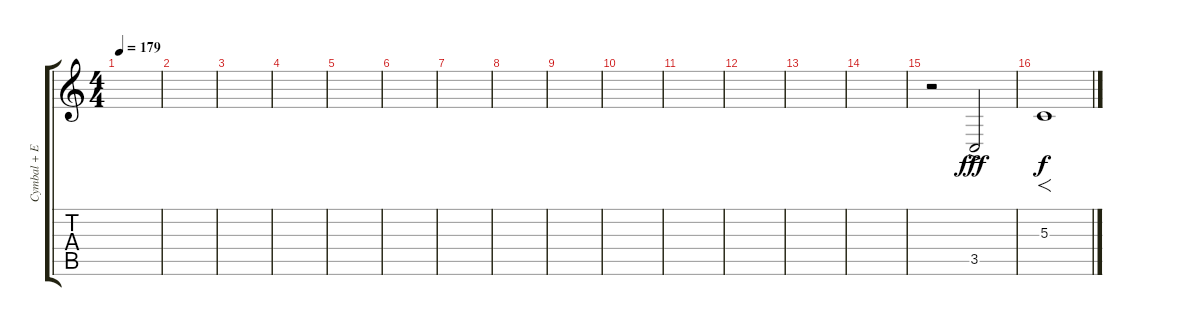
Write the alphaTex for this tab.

\track ("Cymbal + Extra Guitar" "Cymbal + E") {instrument reversecymbal}
\staff {score tabs}
\tuning (E4 B3 G3 D3 A2 D2) {hide}
\ts (4 4)
\tempo 179
\clef g2
\ks c
|
|
|
|
|
|
|
|
|
|
|
|
|
|
r.2{instrument timpani} 3.5{ac}.2{dy fff} |
5.3.1{f dy f instrument reversecymbal}
